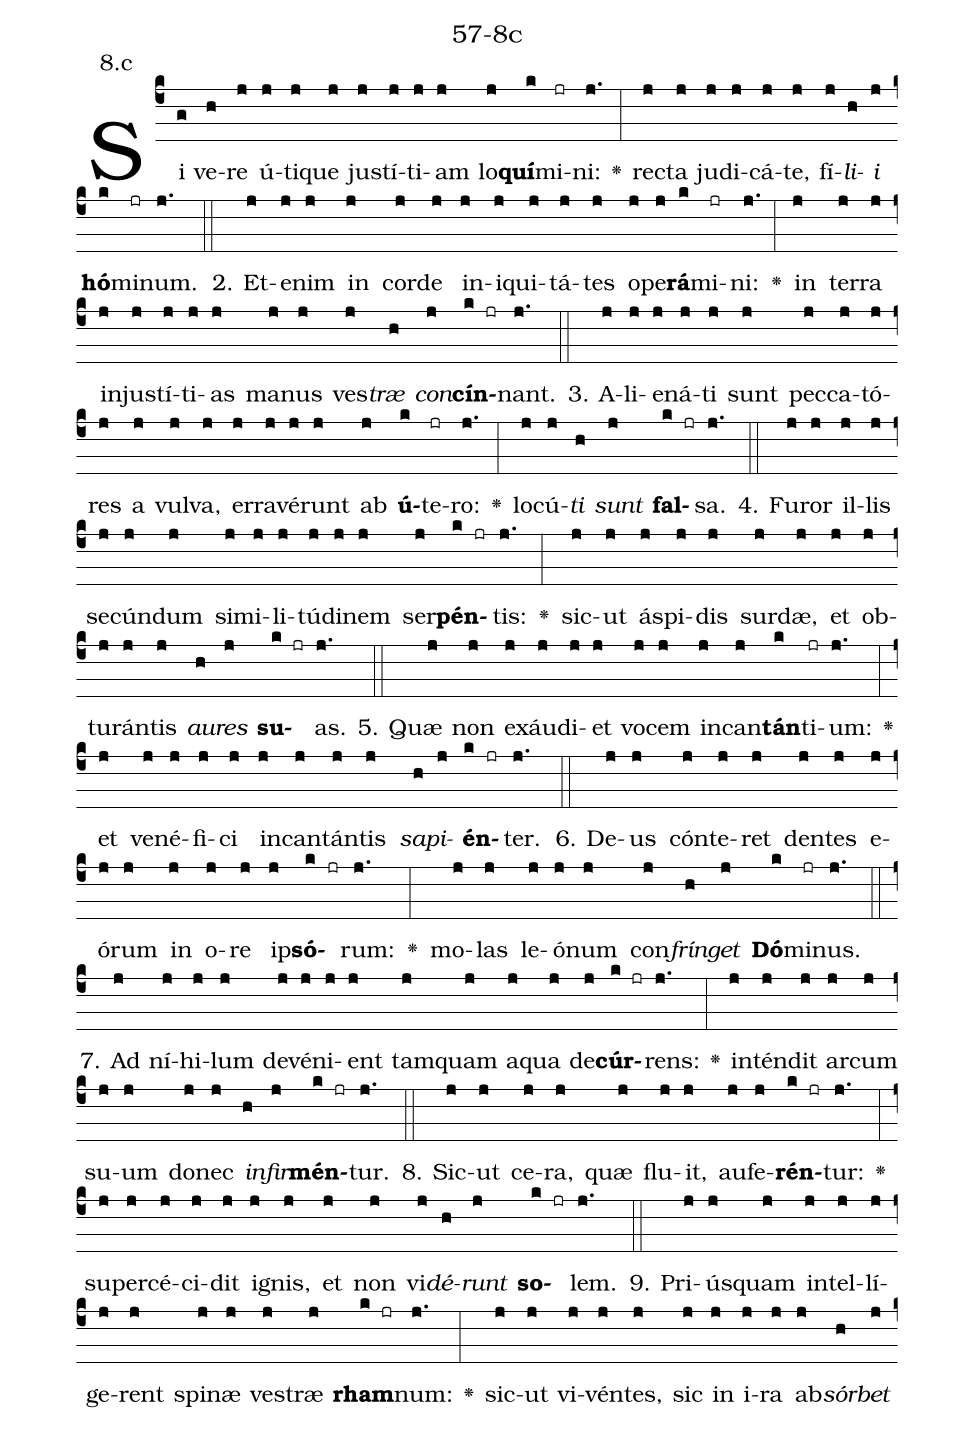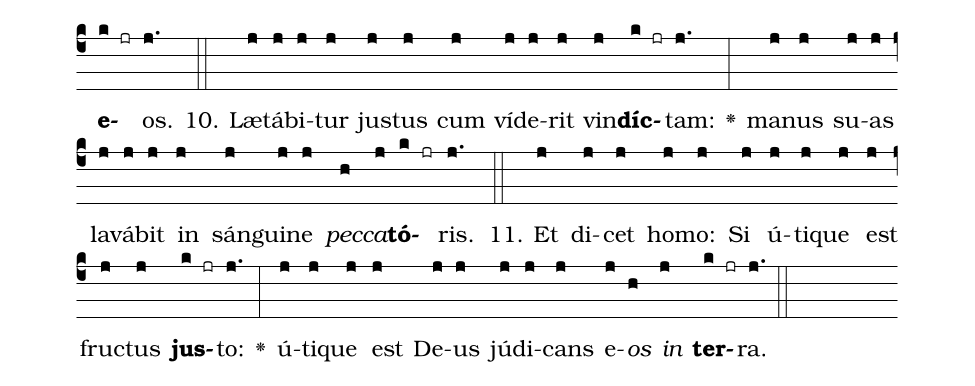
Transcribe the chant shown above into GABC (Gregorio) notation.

name: 57-8c;
annotation: 8.c;
%%
(c4)Si(g) ve(h)re(j) ú(j)ti(j)que(j) jus(j)tí(j)ti(j)am(j) lo(j)<b>quí</b>(k)mi(jr)ni:(j.) <v>\greheightstar</v>(:) rec(j)ta(j) ju(j)di(j)cá(j)te,(j) fí(j)<i>li</i>(h)<i>i</i>(j) <b>hó</b>(k)mi(jr)num.(j.) (::)
2. Et(j)e(j)nim(j) in(j) cor(j)de(j) in(j)i(j)qui(j)tá(j)tes(j) o(j)pe(j)<b>rá</b>(k)mi(jr)ni:(j.) <v>\greheightstar</v>(:) in(j) ter(j)ra(j) in(j)jus(j)tí(j)ti(j)as(j) ma(j)nus(j) ves(j)<i>træ</i>(h) <i>con</i>(j)<b>cín</b>(k jr)nant.(j.) (::)
3. A(j)li(j)e(j)ná(j)ti(j) sunt(j) pec(j)ca(j)tó(j)res(j) a(j) vul(j)va,(j) er(j)ra(j)vé(j)runt(j) ab(j) <b>ú</b>(k)te(jr)ro:(j.) <v>\greheightstar</v>(:) lo(j)cú(j)<i>ti</i>(h) <i>sunt</i>(j) <b>fal</b>(k jr)sa.(j.) (::)
4. Fu(j)ror(j) il(j)lis(j) se(j)cún(j)dum(j) si(j)mi(j)li(j)tú(j)di(j)nem(j) ser(j)<b>pén</b>(k jr)tis:(j.) <v>\greheightstar</v>(:) sic(j)ut(j) ás(j)pi(j)dis(j) sur(j)dæ,(j) et(j) ob(j)tu(j)rán(j)tis(j) <i>au</i>(h)<i>res</i>(j) <b>su</b>(k jr)as.(j.) (::)
5. Quæ(j) non(j) ex(j)áu(j)di(j)et(j) vo(j)cem(j) in(j)can(j)<b>tán</b>(k)ti(jr)um:(j.) <v>\greheightstar</v>(:) et(j) ve(j)né(j)fi(j)ci(j) in(j)can(j)tán(j)tis(j) <i>sa</i>(h)<i>pi</i>(j)<b>én</b>(k jr)ter.(j.) (::)
6. De(j)us(j) cón(j)te(j)ret(j) den(j)tes(j) e(j)ó(j)rum(j) in(j) o(j)re(j) ip(j)<b>só</b>(k jr)rum:(j.) <v>\greheightstar</v>(:) mo(j)las(j) le(j)ó(j)num(j) con(j)<i>frín</i>(h)<i>get</i>(j) <b>Dó</b>(k)mi(jr)nus.(j.) (::)
7. Ad(j) ní(j)hi(j)lum(j) de(j)vé(j)ni(j)ent(j) tam(j)quam(j) a(j)qua(j) de(j)<b>cúr</b>(k jr)rens:(j.) <v>\greheightstar</v>(:) in(j)tén(j)dit(j) ar(j)cum(j) su(j)um(j) do(j)nec(j) <i>in</i>(h)<i>fir</i>(j)<b>mén</b>(k jr)tur.(j.) (::)
8. Sic(j)ut(j) ce(j)ra,(j) quæ(j) flu(j)it,(j) au(j)fe(j)<b>rén</b>(k jr)tur:(j.) <v>\greheightstar</v>(:) su(j)per(j)cé(j)ci(j)dit(j) i(j)gnis,(j) et(j) non(j) vi(j)<i>dé</i>(h)<i>runt</i>(j) <b>so</b>(k jr)lem.(j.) (::)
9. Pri(j)ús(j)quam(j) in(j)tel(j)lí(j)ge(j)rent(j) spi(j)næ(j) ves(j)træ(j) <b>rham</b>(k jr)num:(j.) <v>\greheightstar</v>(:) sic(j)ut(j) vi(j)vén(j)tes,(j) sic(j) in(j) i(j)ra(j) ab(j)<i>sór</i>(h)<i>bet</i>(j) <b>e</b>(k jr)os.(j.) (::)
10. Læ(j)tá(j)bi(j)tur(j) jus(j)tus(j) cum(j) ví(j)de(j)rit(j) vin(j)<b>díc</b>(k jr)tam:(j.) <v>\greheightstar</v>(:) ma(j)nus(j) su(j)as(j) la(j)vá(j)bit(j) in(j) sán(j)gui(j)ne(j) <i>pec</i>(h)<i>ca</i>(j)<b>tó</b>(k jr)ris.(j.) (::)
11. Et(j) di(j)cet(j) ho(j)mo:(j) Si(j) ú(j)ti(j)que(j) est(j) fruc(j)tus(j) <b>jus</b>(k jr)to:(j.) <v>\greheightstar</v>(:) ú(j)ti(j)que(j) est(j) De(j)us(j) jú(j)di(j)cans(j) e(j)<i>os</i>(h) <i>in</i>(j) <b>ter</b>(k jr)ra.(j.) (::)
